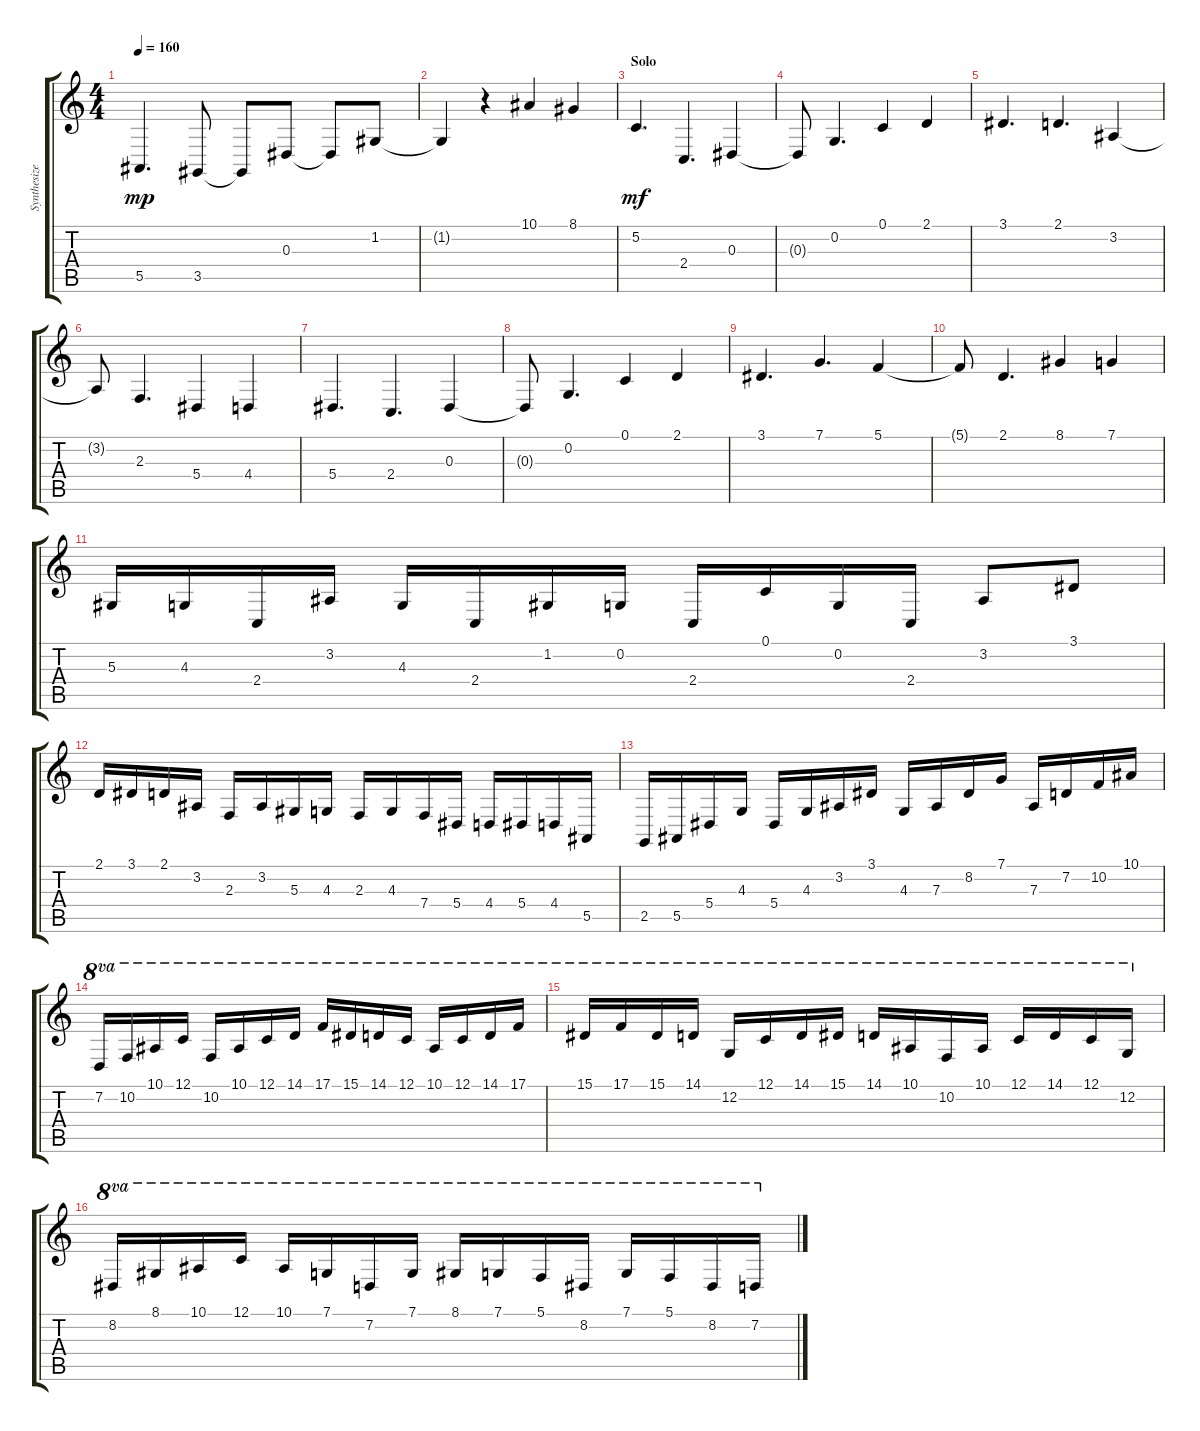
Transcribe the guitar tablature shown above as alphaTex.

\track ("Synthesizer" "Synthesize") {instrument pad6metallic}
\staff {score tabs}
\tuning (C4 G3 Eb3 Bb2 F2 C2) {hide}
\ts (4 4)
\tempo 160
\clef g2
\ks c
5.5{t}.4{d dy mp} 3.5.8 3.5{t}.8 0.3.8 0.3{t}.8 1.2.8 |
1.2{t}.4 r.4 10.1.4 8.1.4 |
\section ("" "Solo")
5.2.4{d dy mf} 2.4.4{d} 0.3.4 |
0.3{t}.8 0.2.4{d} 0.1.4 2.1.4 |
3.1.4{d} 2.1.4{d} 3.2.4 |
3.2{t}.8 2.3.4{d} 5.4.4 4.4.4 |
5.4.4{d} 2.4.4{d} 0.3.4 |
0.3{t}.8 0.2.4{d} 0.1.4 2.1.4 |
3.1.4{d} 7.1.4{d} 5.1.4 |
5.1{t}.8 2.1.4{d} 8.1.4 7.1.4 |
5.3.16 4.3.16 2.4.16 3.2.16 4.3.16 2.4.16 1.2.16 0.2.16 2.4.16 0.1.16 0.2.16 2.4.16 3.2.8 3.1.8 |
2.1.16 3.1.16 2.1.16 3.2.16 2.3.16 3.2.16 5.3.16 4.3.16 2.3.16 4.3.16 7.4.16 5.4.16 4.4.16 5.4.16 4.4.16 5.5.16 |
2.5.16 5.5.16 5.4.16 4.3.16 5.4.16 4.3.16 3.2.16 3.1.16 4.3.16 7.3.16 8.2.16 7.1.16 7.3.16 7.2.16 10.2.16 10.1.16 |
7.2.16{ot 8va} 10.2.16{ot 8va} 10.1.16{ot 8va} 12.1.16{ot 8va} 10.2.16{ot 8va} 10.1.16{ot 8va} 12.1.16{ot 8va} 14.1.16{ot 8va} 17.1.16{ot 8va} 15.1.16{ot 8va} 14.1.16{ot 8va} 12.1.16{ot 8va} 10.1.16{ot 8va} 12.1.16{ot 8va} 14.1.16{ot 8va} 17.1.16{ot 8va} |
15.1.16{ot 8va} 17.1.16{ot 8va} 15.1.16{ot 8va} 14.1.16{ot 8va} 12.2.16{ot 8va} 12.1.16{ot 8va} 14.1.16{ot 8va} 15.1.16{ot 8va} 14.1.16{ot 8va} 10.1.16{ot 8va} 10.2.16{ot 8va} 10.1.16{ot 8va} 12.1.16{ot 8va} 14.1.16{ot 8va} 12.1.16{ot 8va} 12.2.16{ot 8va} |
8.2.16{ot 8va} 8.1.16{ot 8va} 10.1.16{ot 8va} 12.1.16{ot 8va} 10.1.16{ot 8va} 7.1.16{ot 8va} 7.2.16{ot 8va} 7.1.16{ot 8va} 8.1.16{ot 8va} 7.1.16{ot 8va} 5.1.16{ot 8va} 8.2.16{ot 8va} 7.1.16{ot 8va} 5.1.16{ot 8va} 8.2.16{ot 8va} 7.2.16{ot 8va}
